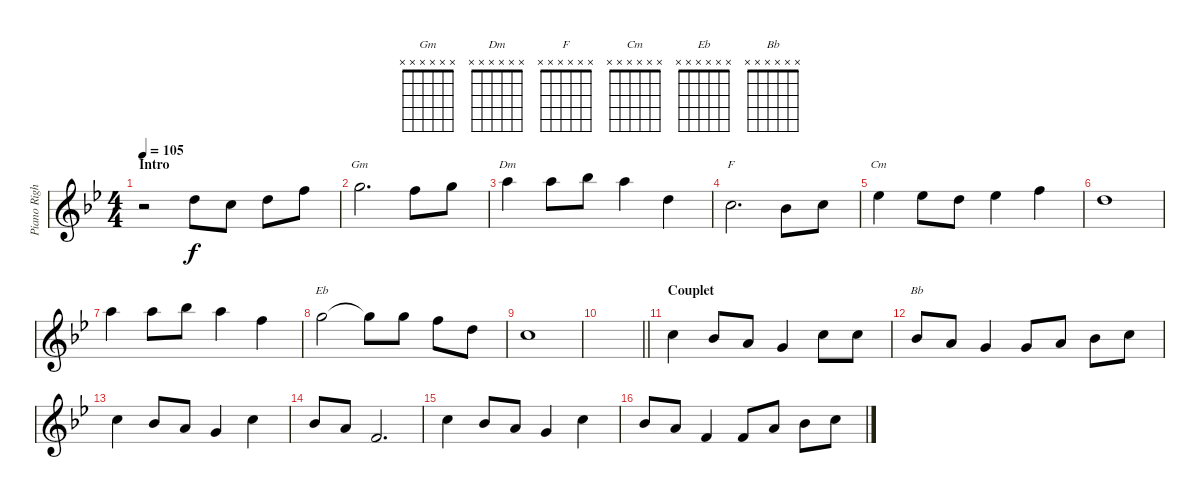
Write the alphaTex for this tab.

\track ("Piano Right" "Piano Righ") {instrument acousticgrandpiano}
\staff {score}
\tuning (E4 B3 G3 D3 A2 E2) {hide}
\chord ("Gm" x x x x x x)
\chord ("Dm" x x x x x x)
\chord ("F" x x x x x x)
\chord ("Cm" x x x x x x)
\chord ("Eb" x x x x x x)
\chord ("Bb" x x x x x x)
\ts (4 4)
\section ("" "Intro")
\tempo 105
\clef g2
\ks bb
r.2{dy f instrument acousticgrandpiano} 10.1.8 8.1.8 10.1.8 13.1.8 |
15.1.2{d ch "Gm"} 13.1.8 15.1.8 |
17.1.4{ch "Dm"} 17.1.8 18.1.8 17.1.4 15.2.4 |
17.3.2{d ch "F"} 15.3.8 17.3.8 |
16.2.4{ch "Cm"} 16.2.8 15.2.8 16.2.4 13.1.4 |
15.2.1 |
17.1.4 17.1.8 18.1.8 17.1.4 18.2.4 |
15.1.2{ch "Eb"} 15.1{t}.8 15.1.8 13.1.8 15.2.8 |
13.2.1 |
\barLineRight lightlight
|
\section ("" "Couplet")
8.1.4 6.1.8 5.1.8 3.1.4 8.1.8 8.1.8 |
6.1.8{ch "Bb"} 5.1.8 3.1.4 3.1.8 5.1.8 6.1.8 8.1.8 |
8.1.4 6.1.8 5.1.8 3.1.4 8.1.4 |
6.1.8 5.1.8 6.2.2{d} |
8.1.4 6.1.8 5.1.8 3.1.4 8.1.4 |
6.1.8 5.1.8 6.2.4 6.2.8 5.1.8 6.1.8 8.1.8
